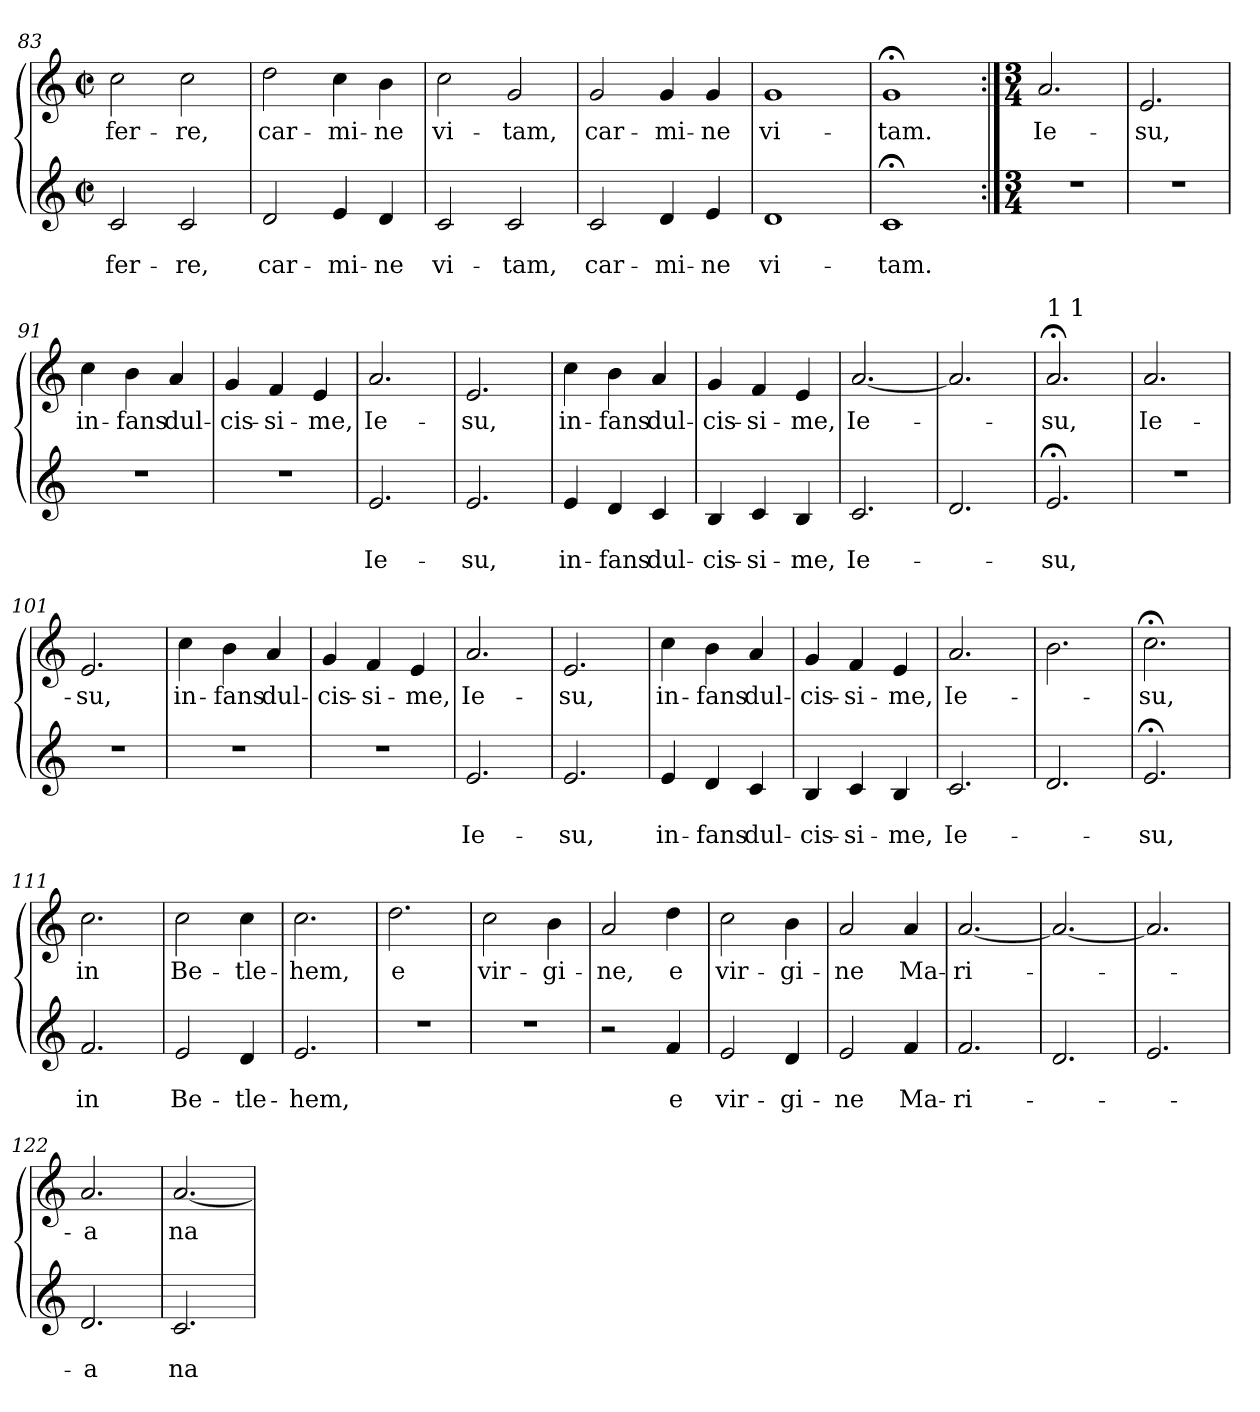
**kern	**text	**text	**kern	**text
*part2	*part2	*part2	*part1	*part1
*staff2	*staff2	*staff2	*staff1	*staff1
*clefG2	*	*	*clefG2	*
*k[]	*	*	*k[]	*
*C:	*	*	*C:	*
*M2/2	*	*	*M2/2	*
*met(c|)	*	*	*met(c|)	*
=83	=83	=83	=83	=83
!	!	!LO:LY:b	!	!LO:LY:b
2c/	.	-fer-	2cc\	-fer-
!	!	!LO:LY:b	!	!LO:LY:b
2c/	.	-re,	2cc\	-re,
=84	=84	=84	=84	=84
!	!	!LO:LY:b	!	!LO:LY:b
2d/	.	car-	2dd\	car-
!	!	!LO:LY:b	!	!LO:LY:b
4e/	.	-mi-	4cc\	-mi-
!	!	!LO:LY:b	!	!LO:LY:b
4d/	.	-ne	4b\	-ne
=85	=85	=85	=85	=85
!	!	!LO:LY:b	!	!LO:LY:b
2c/	.	vi-	2cc\	vi-
!	!	!LO:LY:b	!	!LO:LY:b
2c/	.	-tam,	2g/	-tam,
=86	=86	=86	=86	=86
!	!	!LO:LY:b	!	!LO:LY:b
2c/	.	car-	2g/	car-
!	!	!LO:LY:b	!	!LO:LY:b
4d/	.	-mi-	4g/	-mi-
!	!	!LO:LY:b	!	!LO:LY:b
4e/	.	-ne	4g/	-ne
=87	=87	=87	=87	=87
!	!	!LO:LY:b	!	!LO:LY:b
1d	.	vi-	1g	vi-
=88	=88	=88	=88	=88
!	!	!LO:LY:b	!	!LO:LY:b
1c;	.	-tam.	1g;	-tam.
!!LO:PB:g=z
=89:|!	=89:|!	=89:|!	=89:|!	=89:|!
*M3/4	*	*	*M3/4	*
!LO:N:vis=1	!	!	!	!LO:LY:b
2.r	.	.	2.a/	Ie-
=90	=90	=90	=90	=90
!LO:N:vis=1	!	!	!	!LO:LY:b
2.r	.	.	2.e/	-su,
=91	=91	=91	=91	=91
!LO:N:vis=1	!	!	!	!LO:LY:b
2.r	.	.	4cc\	in-
!	!	!	!	!LO:LY:b
.	.	.	4b\	-fans
!	!	!	!	!LO:LY:b
.	.	.	4a/	dul-
=92	=92	=92	=92	=92
!LO:N:vis=1	!	!	!	!LO:LY:b
2.r	.	.	4g/	-cis-
!	!	!	!	!LO:LY:b
.	.	.	4f/	-si-
!	!	!	!	!LO:LY:b
.	.	.	4e/	-me,
=93	=93	=93	=93	=93
!	!	!LO:LY:b	!	!LO:LY:b
2.e/	.	Ie-	2.a/	Ie-
=94	=94	=94	=94	=94
!	!	!LO:LY:b	!	!LO:LY:b
2.e/	.	-su,	2.e/	-su,
=95	=95	=95	=95	=95
!	!	!LO:LY:b	!	!LO:LY:b
4e/	.	in-	4cc\	in-
!	!	!LO:LY:b	!	!LO:LY:b
4d/	.	-fans	4b\	-fans
!	!	!LO:LY:b	!	!LO:LY:b
4c/	.	dul-	4a/	dul-
=96	=96	=96	=96	=96
!	!	!LO:LY:b	!	!LO:LY:b
4B/	.	-cis-	4g/	-cis-
!	!	!LO:LY:b	!	!LO:LY:b
4c/	.	-si-	4f/	-si-
!	!	!LO:LY:b	!	!LO:LY:b
4B/	.	-me,	4e/	-me,
=97	=97	=97	=97	=97
!	!	!LO:LY:b	!	!LO:LY:b
2.c/	.	Ie-	[<2.a/	Ie-
=98	=98	=98	=98	=98
2.d/	.	.	2.a/]	.
!!LO:LB:g=z
=99	=99	=99	=99	=99
!	!	!	!LO:TX:a:t=1 1	!
!	!	!LO:LY:b	!	!LO:LY:b
2.e;/	.	-su,	2.a;/	-su,
=100	=100	=100	=100	=100
!LO:N:vis=1	!	!	!	!LO:LY:b
2.r	.	.	2.a/	Ie-
=101	=101	=101	=101	=101
!LO:N:vis=1	!	!	!	!LO:LY:b
2.r	.	.	2.e/	-su,
=102	=102	=102	=102	=102
!LO:N:vis=1	!	!	!	!LO:LY:b
2.r	.	.	4cc\	in-
!	!	!	!	!LO:LY:b
.	.	.	4b\	-fans
!	!	!	!	!LO:LY:b
.	.	.	4a/	dul-
=103	=103	=103	=103	=103
!LO:N:vis=1	!	!	!	!LO:LY:b
2.r	.	.	4g/	-cis-
!	!	!	!	!LO:LY:b
.	.	.	4f/	-si-
!	!	!	!	!LO:LY:b
.	.	.	4e/	-me,
=104	=104	=104	=104	=104
!	!	!LO:LY:b	!	!LO:LY:b
2.e/	.	Ie-	2.a/	Ie-
=105	=105	=105	=105	=105
!	!	!LO:LY:b	!	!LO:LY:b
2.e/	.	-su,	2.e/	-su,
=106	=106	=106	=106	=106
!	!	!LO:LY:b	!	!LO:LY:b
4e/	.	in-	4cc\	in-
!	!	!LO:LY:b	!	!LO:LY:b
4d/	.	-fans	4b\	-fans
!	!	!LO:LY:b	!	!LO:LY:b
4c/	.	dul-	4a/	dul-
=107	=107	=107	=107	=107
!	!	!LO:LY:b	!	!LO:LY:b
4B/	.	-cis-	4g/	-cis-
!	!	!LO:LY:b	!	!LO:LY:b
4c/	.	-si-	4f/	-si-
!	!	!LO:LY:b	!	!LO:LY:b
4B/	.	-me,	4e/	-me,
=108	=108	=108	=108	=108
!	!	!LO:LY:b	!	!LO:LY:b
2.c/	.	Ie-	2.a/	Ie-
=109	=109	=109	=109	=109
2.d/	.	.	2.b\	.
!!LO:LB:g=z
=110	=110	=110	=110	=110
!	!	!LO:LY:b	!	!LO:LY:b
2.e;/	.	-su,	2.cc;<\	-su,
=111	=111	=111	=111	=111
!	!	!LO:LY:b	!	!LO:LY:b
2.f/	.	in	2.cc\	in
=112	=112	=112	=112	=112
!	!	!LO:LY:b	!	!LO:LY:b
2e/	.	Be-	2cc\	Be-
!	!	!LO:LY:b	!	!LO:LY:b
4d/	.	-tle-	4cc\	-tle-
=113	=113	=113	=113	=113
!	!	!LO:LY:b	!	!LO:LY:b
2.e/	.	-hem,	2.cc\	-hem,
=114	=114	=114	=114	=114
!LO:N:vis=1	!	!	!	!LO:LY:b:rj
2.r	.	.	2.dd\	e
=115	=115	=115	=115	=115
!LO:N:vis=1	!	!	!	!LO:LY:b
2.r	.	.	2cc\	vir-
!	!	!	!	!LO:LY:b
.	.	.	4b\	-gi-
=116	=116	=116	=116	=116
!	!	!	!	!LO:LY:b
2r	.	.	2a/	-ne,
!	!	!LO:LY:b:rj	!	!LO:LY:b:rj
4f/	.	e	4dd\	e
=117	=117	=117	=117	=117
!	!	!LO:LY:b	!	!LO:LY:b
2e/	.	vir-	2cc\	vir-
!	!	!LO:LY:b	!	!LO:LY:b
4d/	.	-gi-	4b\	-gi-
=118	=118	=118	=118	=118
!	!	!LO:LY:b	!	!LO:LY:b
2e/	.	-ne	2a/	-ne
!	!	!LO:LY:b	!	!LO:LY:b
4f/	.	Ma-	4a/	Ma-
=119	=119	=119	=119	=119
!	!	!LO:LY:b:rj	!	!LO:LY:b:rj
2.f/	.	-ri-	[<2.a/	-ri-
=120	=120	=120	=120	=120
2.d/	.	.	2.a/_	.
=121	=121	=121	=121	=121
2.e/	.	.	2.a/]	.
=122	=122	=122	=122	=122
!	!	!LO:LY:b	!	!LO:LY:b
2.d/	.	-a	2.a/	-a
!!LO:PB:g=z
=123	=123	=123	=123	=123
!	!	!LO:LY:b	!	!LO:LY:b
2.c/	.	na-	[<2.a/	na-
=	=	=	=	=
*-	*-	*-	*-	*-
